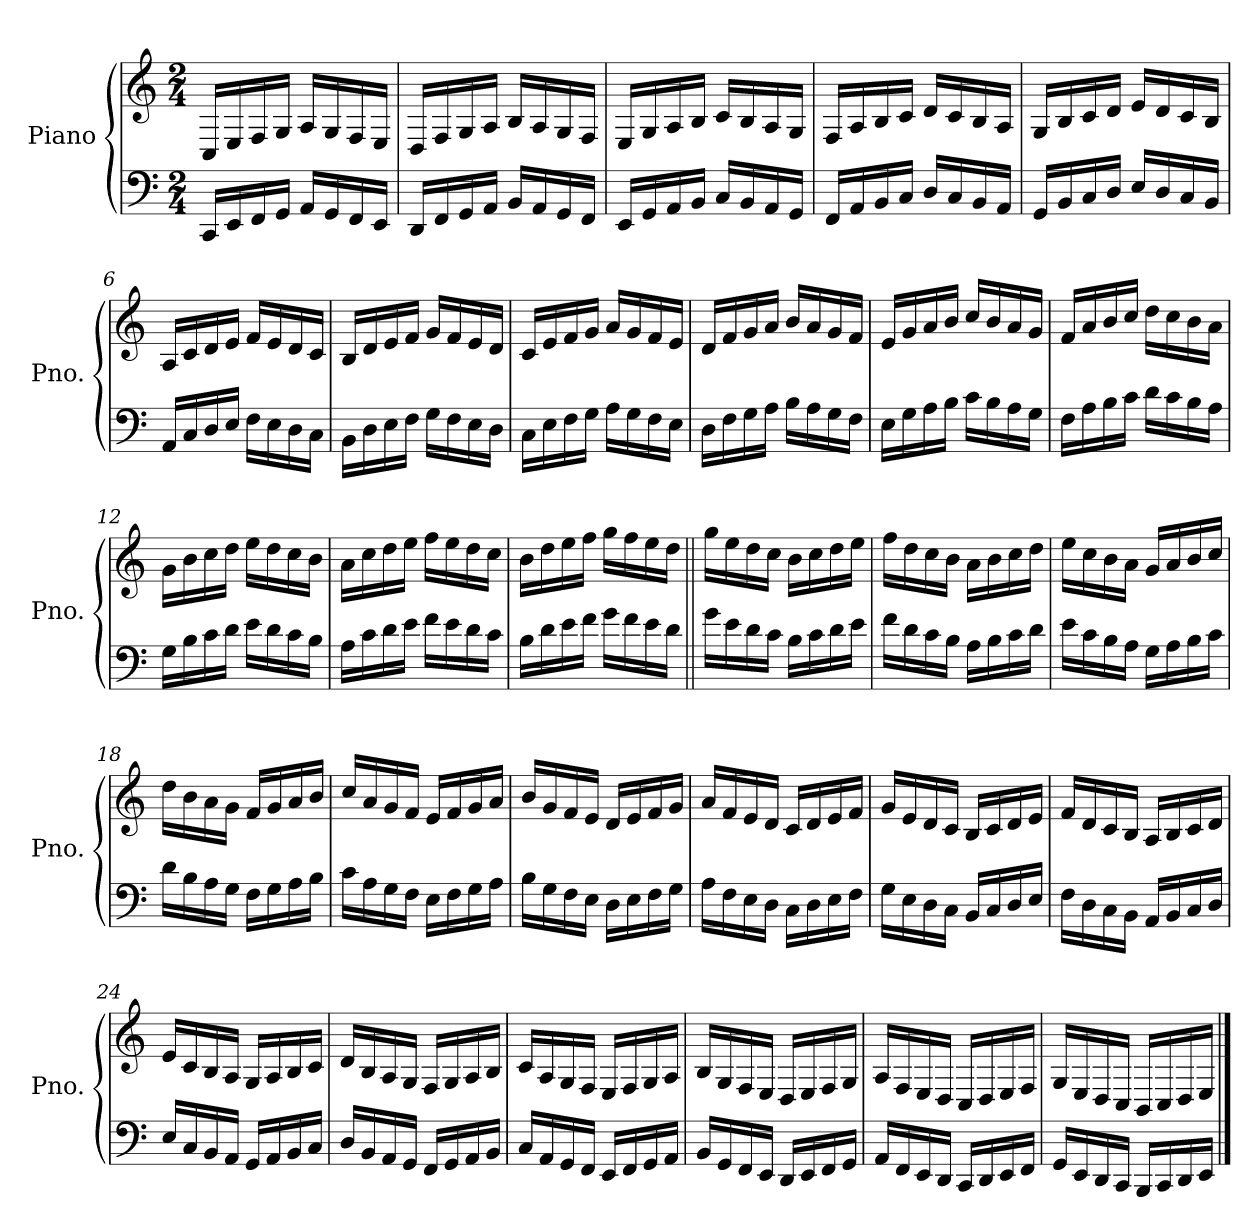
**kern	**kern
*part1	*part1
*staff2	*staff1
*I"Piano	*
*I'Pno.	*
*clefF4	*clefG2
*k[]	*k[]
*M2/4	*M2/4
=1	=1
16CC</LL	16C/LL
16EE</	16E/
16FF</	16F/
16GG</JJ	16G/JJ
16AA</LL	16A/LL
16GG</	16G/
16FF</	16F/
16EE</JJ	16E/JJ
=2	=2
16DD</LL	16D/LL
16FF</	16F/
16GG</	16G/
16AA</JJ	16A/JJ
16BB</LL	16B/LL
16AA</	16A/
16GG</	16G/
16FF</JJ	16F/JJ
=3	=3
16EE</LL	16E/LL
16GG</	16G/
16AA</	16A/
16BB</JJ	16B/JJ
16C</LL	16c/LL
16BB</	16B/
16AA</	16A/
16GG</JJ	16G/JJ
=4	=4
16FF</LL	16F/LL
16AA</	16A/
16BB</	16B/
16C</JJ	16c/JJ
16D</LL	16d/LL
16C</	16c/
16BB</	16B/
16AA</JJ	16A/JJ
!!LO:LB:g=z
=5	=5
16GG</LL	16G/LL
16BB</	16B/
16C</	16c/
16D</JJ	16d/JJ
16E</LL	16e/LL
16D</	16d/
16C</	16c/
16BB</JJ	16B/JJ
=6	=6
16AA</LL	16A/LL
16C</	16c/
16D</	16d/
16E</JJ	16e/JJ
16F<\LL	16f/LL
16E<\	16e/
16D<\	16d/
16C<\JJ	16c/JJ
=7	=7
16BB<\LL	16B/LL
16D<\	16d/
16E<\	16e/
16F<\JJ	16f/JJ
16G<\LL	16g/LL
16F<\	16f/
16E<\	16e/
16D<\JJ	16d/JJ
=8	=8
16C<\LL	16c/LL
16E<\	16e/
16F<\	16f/
16G<\JJ	16g/JJ
16A<\LL	16a/LL
16G<\	16g/
16F<\	16f/
16E<\JJ	16e/JJ
=9	=9
16D<\LL	16d/LL
16F<\	16f/
16G<\	16g/
16A<\JJ	16a/JJ
16B<\LL	16b/LL
16A<\	16a/
16G<\	16g/
16F<\JJ	16f/JJ
!!LO:LB:g=z
=10	=10
16E<\LL	16e/LL
16G<\	16g/
16A<\	16a/
16B<\JJ	16b/JJ
16c<\LL	16cc/LL
16B<\	16b/
16A<\	16a/
16G<\JJ	16g/JJ
=11	=11
16F<\LL	16f/LL
16A<\	16a/
16B<\	16b/
16c<\JJ	16cc/JJ
16d<\LL	16dd\LL
16c<\	16cc\
16B<\	16b\
16A<\JJ	16a\JJ
=12	=12
16G<\LL	16g\LL
16B<\	16b\
16c<\	16cc\
16d<\JJ	16dd\JJ
16e<\LL	16ee\LL
16d<\	16dd\
16c<\	16cc\
16B<\JJ	16b\JJ
=13	=13
16A<\LL	16a\LL
16c<\	16cc\
16d<\	16dd\
16e<\JJ	16ee\JJ
16f<\LL	16ff\LL
16e<\	16ee\
16d<\	16dd\
16c<\JJ	16cc\JJ
!!LO:LB:g=z
=14	=14
16B<\LL	16b\LL
16d<\	16dd\
16e<\	16ee\
16f<\JJ	16ff\JJ
16g<\LL	16gg\LL
16f<\	16ff\
16e<\	16ee\
16d<\JJ	16dd\JJ
=15||	=15||
16g<\LL	16gg\LL
16e<\	16ee\
16d<\	16dd\
16c<\JJ	16cc\JJ
16B<\LL	16b\LL
16c<\	16cc\
16d<\	16dd\
16e<\JJ	16ee\JJ
=16	=16
16f<\LL	16ff\LL
16d<\	16dd\
16c<\	16cc\
16B<\JJ	16b\JJ
16A<\LL	16a\LL
16B<\	16b\
16c<\	16cc\
16d<\JJ	16dd\JJ
=17	=17
16e<\LL	16ee\LL
16c<\	16cc\
16B<\	16b\
16A<\JJ	16a\JJ
16G<\LL	16g/LL
16A<\	16a/
16B<\	16b/
16c<\JJ	16cc/JJ
!!LO:LB:g=z
=18	=18
16d<\LL	16dd\LL
16B<\	16b\
16A<\	16a\
16G<\JJ	16g\JJ
16F<\LL	16f/LL
16G<\	16g/
16A<\	16a/
16B<\JJ	16b/JJ
=19	=19
16c<\LL	16cc/LL
16A<\	16a/
16G<\	16g/
16F<\JJ	16f/JJ
16E<\LL	16e/LL
16F<\	16f/
16G<\	16g/
16A<\JJ	16a/JJ
=20	=20
16B<\LL	16b/LL
16G<\	16g/
16F<\	16f/
16E<\JJ	16e/JJ
16D<\LL	16d/LL
16E<\	16e/
16F<\	16f/
16G<\JJ	16g/JJ
=21	=21
16A<\LL	16a/LL
16F<\	16f/
16E<\	16e/
16D<\JJ	16d/JJ
16C<\LL	16c/LL
16D<\	16d/
16E<\	16e/
16F<\JJ	16f/JJ
=22	=22
16G<\LL	16g/LL
16E<\	16e/
16D<\	16d/
16C<\JJ	16c/JJ
16BB</LL	16B/LL
16C</	16c/
16D</	16d/
16E</JJ	16e/JJ
!!LO:LB:g=z
=23	=23
16F<\LL	16f/LL
16D<\	16d/
16C<\	16c/
16BB<\JJ	16B/JJ
16AA</LL	16A/LL
16BB</	16B/
16C</	16c/
16D</JJ	16d/JJ
=24	=24
16E</LL	16e/LL
16C</	16c/
16BB</	16B/
16AA</JJ	16A/JJ
16GG</LL	16G/LL
16AA</	16A/
16BB</	16B/
16C</JJ	16c/JJ
=25	=25
16D</LL	16d/LL
16BB</	16B/
16AA</	16A/
16GG</JJ	16G/JJ
16FF</LL	16F/LL
16GG</	16G/
16AA</	16A/
16BB</JJ	16B/JJ
=26	=26
16C</LL	16c/LL
16AA</	16A/
16GG</	16G/
16FF</JJ	16F/JJ
16EE</LL	16E/LL
16FF</	16F/
16GG</	16G/
16AA</JJ	16A/JJ
!!LO:PB:g=z
=27	=27
16BB</LL	16B/LL
16GG</	16G/
16FF</	16F/
16EE</JJ	16E/JJ
16DD</LL	16D/LL
16EE</	16E/
16FF</	16F/
16GG</JJ	16G/JJ
=28	=28
16AA</LL	16A/LL
16FF</	16F/
16EE</	16E/
16DD</JJ	16D/JJ
16CC</LL	16C/LL
16DD</	16D/
16EE</	16E/
16FF</JJ	16F/JJ
=29	=29
16GG</LL	16G/LL
16EE</	16E/
16DD</	16D/
16CC</JJ	16C/JJ
16BBB</LL	16BB/LL
16CC</	16C/
16DD</	16D/
16EE</JJ	16E/JJ
==	==
*-	*-
